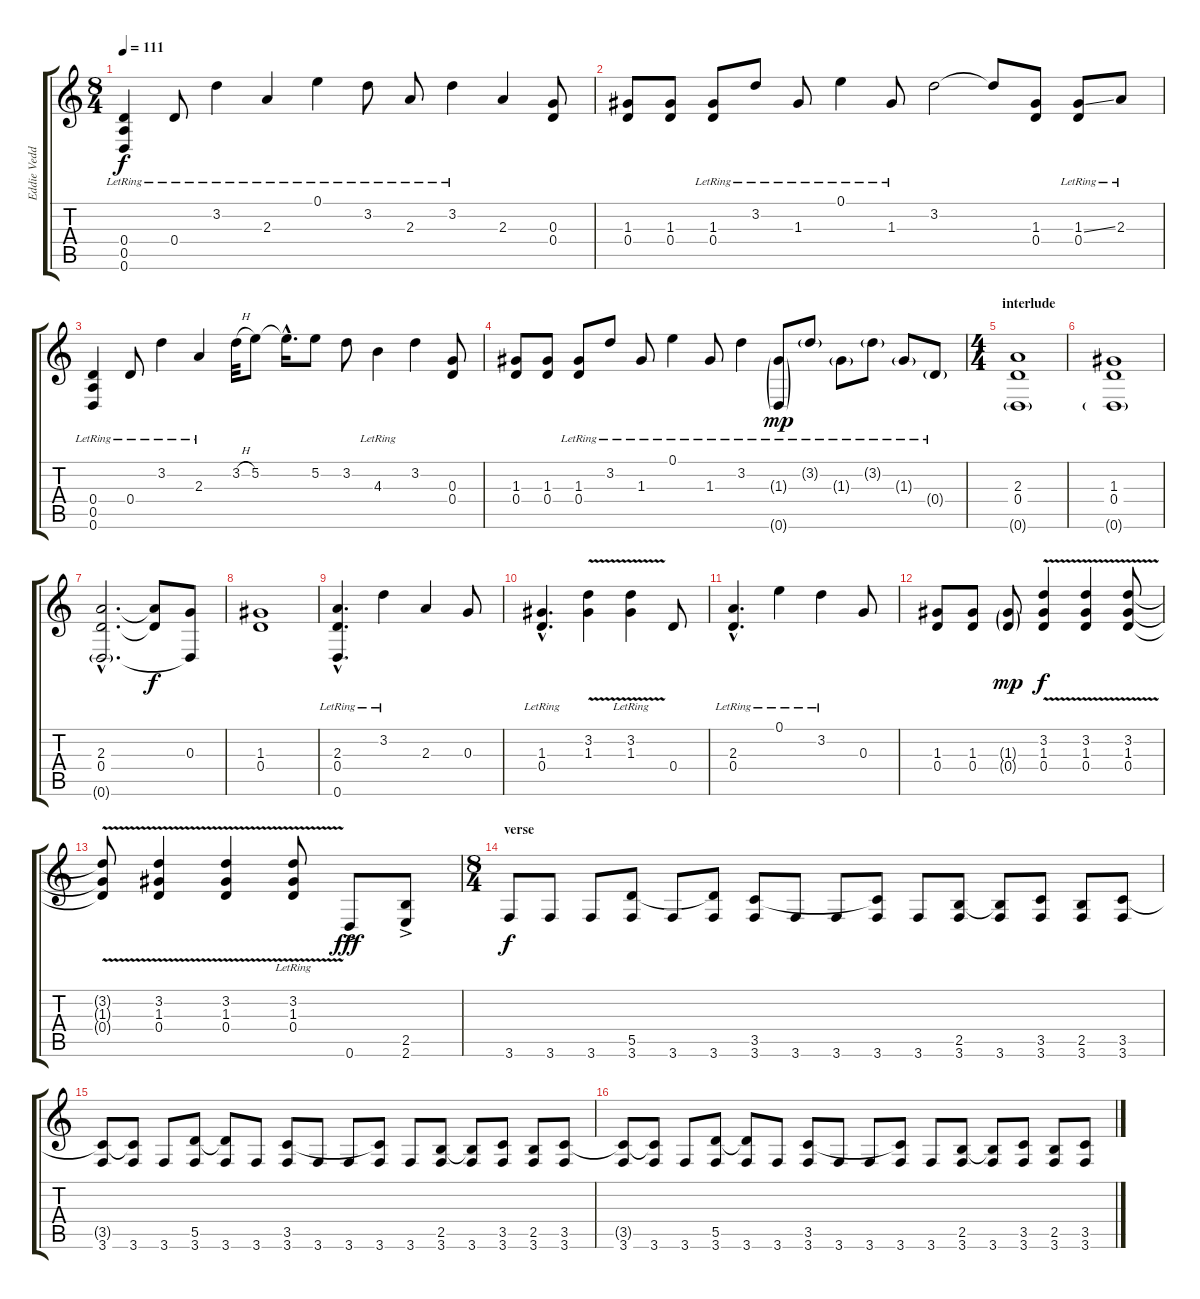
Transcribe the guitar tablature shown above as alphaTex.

\track ("Eddie Vedder" "Eddie Vedd") {instrument acousticguitarnylon}
\staff {score tabs}
\tuning (E4 B3 G3 D3 A2 D2) {hide}
\ts (8 4)
\tempo 111
\clef g2
\ks c
(0.4{lr} 0.5{lr} 0.6{lr}).4{dy f} 0.4{lr}.8 3.2{lr}.4 2.3{lr}.4 0.1{lr}.4 3.2{lr}.8 2.3{lr}.8 3.2{lr}.4 2.3.4 (0.3 0.4).8 |
(1.3 0.4).8 (1.3 0.4).8 (1.3{lr} 0.4{lr}).8 3.2{lr}.8 1.3{lr}.8 0.1{lr}.4 1.3{lr}.8 3.2.2 3.2{t}.8 (1.3 0.4).8 (1.3{ss} 0.4{lr}).8 2.3{lr}.8 |
(0.4{lr} 0.5{lr} 0.6{lr}).4 0.4{lr}.8 3.2{lr}.4 2.3{lr}.4 3.2{h}.32 5.2.8 5.2{hac t}.16{d} 5.2.8 3.2.8 4.3{lr}.4 3.2.4 (0.3 0.4).8 |
(1.3 0.4).8 (1.3 0.4).8 (1.3{lr} 0.4{lr}).8 3.2{lr}.8 1.3{lr}.8 0.1{lr}.4 1.3{lr}.8 3.2{lr}.4 (1.3{g lr} 0.6{g lr}).8{dy mp} 3.2{g lr}.8 1.3{g lr}.8 3.2{g lr}.8 1.3{g lr}.8 0.4{g lr}.8 |
\ts (4 4)
\section ("" "interlude")
(2.3 0.4 0.6{g}).1 |
(1.3 0.4 0.6{g}).1 |
(2.3{hac} 0.4{hac} 0.6{g hac}).2{d} (2.3{t} 0.4{t}).8{dy f} (0.3 0.6{t}).8 |
(1.3 0.4).1 |
(2.3{hac lr} 0.4{hac lr} 0.6{hac lr}).4{d} 3.2{lr}.4 2.3.4 0.3.8 |
(1.3{hac lr} 0.4{hac lr}).4{d} (3.2{v} 1.3{v}).4 (3.2{v lr} 1.3{v lr}).4 0.4.8 |
(2.3{hac lr} 0.4{hac lr}).4{d} 0.1{lr}.4 3.2{lr}.4 0.3.8 |
(1.3 0.4).8 (1.3 0.4).8 (1.3{g} 0.4{g}).8{dy mp} (3.2{v} 1.3{v} 0.4{v}).4{dy f volume 8} (3.2{v} 1.3{v} 0.4{v}).4{volume 16} (3.2{v} 1.3{v} 0.4{v}).8 |
(3.2{t} 1.3{t} 0.4{t}).8 (3.2{v} 1.3{v} 0.4{v}).4 (3.2{v} 1.3{v} 0.4{v}).4 (3.2{v lr} 1.3{v lr} 0.4{v lr}).8 0.6{ac}.8{dy fff} (2.5 2.6{ac}).8 |
\ts (8 4)
\section ("" "verse")
3.6.8{dy f volume 12} 3.6.8 3.6.8 (5.5 3.6).8 3.6.8 (5.5{t} 3.6).8 (3.5 3.6).8 3.6.8 3.6.8 (3.5{t} 3.6).8 3.6.8 (2.5 3.6).8 (2.5{t} 3.6).8 (3.5 3.6).8 (2.5 3.6).8 (3.5 3.6).8 |
(3.5{t} 3.6).8 (3.5{t} 3.6).8 3.6.8 (5.5 3.6).8 (5.5{t} 3.6).8 3.6.8 (3.5 3.6).8 3.6.8 3.6.8 (3.5{t} 3.6).8 3.6.8 (2.5 3.6).8 (2.5{t} 3.6).8 (3.5 3.6).8 (2.5 3.6).8 (3.5 3.6).8 |
(3.5{t} 3.6).8 (3.5{t} 3.6).8 3.6.8 (5.5 3.6).8 (5.5{t} 3.6).8 3.6.8 (3.5 3.6).8 3.6.8 3.6.8 (3.5{t} 3.6).8 3.6.8 (2.5 3.6).8 (2.5{t} 3.6).8 (3.5 3.6).8 (2.5 3.6).8 (3.5 3.6).8
